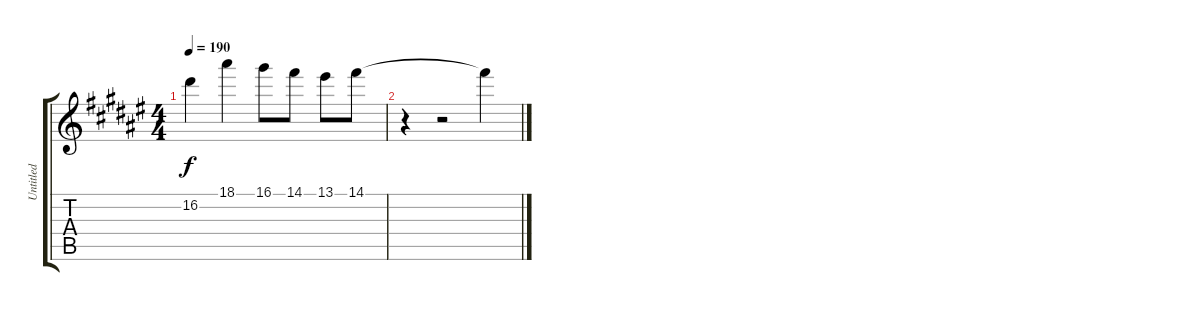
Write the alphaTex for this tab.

\track ("Untitled" "Untitled") {instrument overdrivenguitar}
\staff {score tabs}
\tuning (E4 B3 G3 D3 A2 D2) {hide}
\ts (4 4)
\tempo 190
\clef g2
\ks f#
16.2.4{dy f} 18.1.4 16.1.8 14.1.8 13.1.8 14.1.8 |
r.4 r.2 14.1{t}.4
